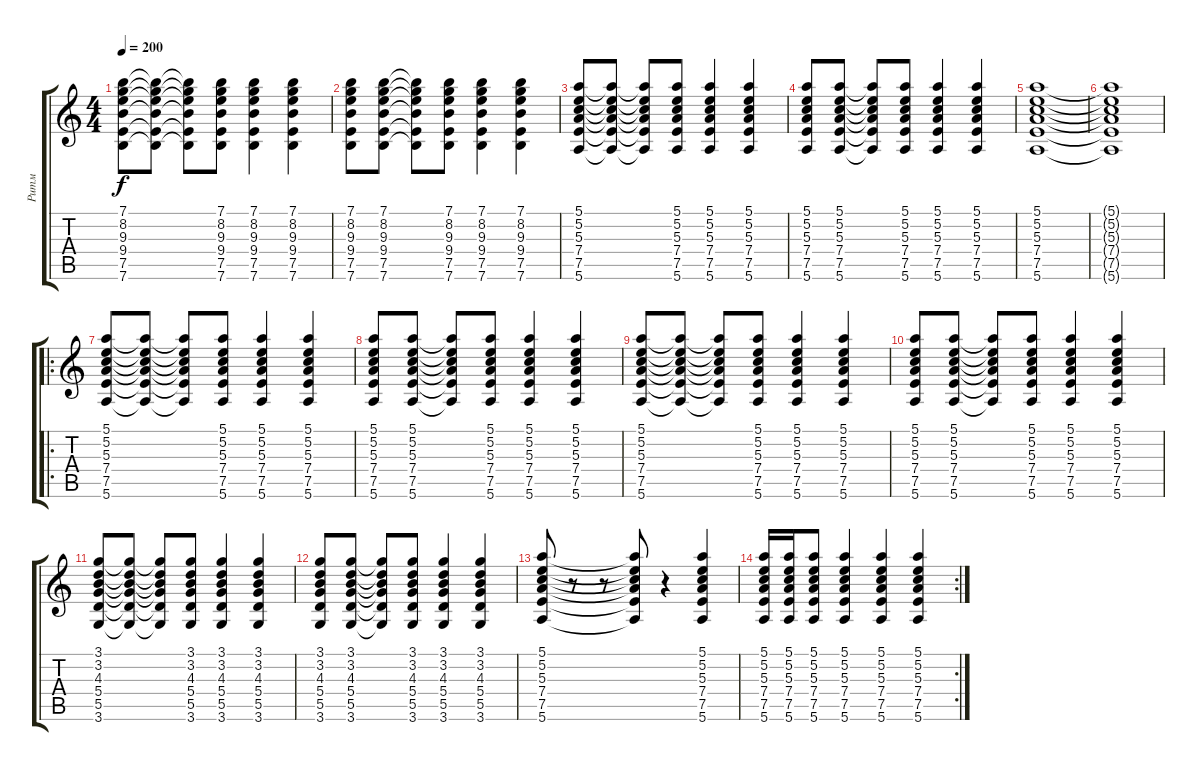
\track ("Ритм" "Ритм") {instrument acousticguitarsteel}
\staff {score tabs}
\tuning (E4 B3 G3 D3 A2 E2) {hide}
\ts (4 4)
\tempo 200
\clef g2
\ks c
(7.1 8.2 9.3 9.4 7.5 7.6).8{dy f} (7.1{t} 8.2{t} 9.3{t} 9.4{t} 7.5{t} 7.6{t}).8 (7.1{t} 8.2{t} 9.3{t} 9.4{t} 7.5{t} 7.6{t}).8 (7.1 8.2 9.3 9.4 7.5 7.6).8 (7.1 8.2 9.3 9.4 7.5 7.6).4 (7.1 8.2 9.3 9.4 7.5 7.6).4 |
(7.1 8.2 9.3 9.4 7.5 7.6).8 (7.1 8.2 9.3 9.4 7.5 7.6).8 (7.1{t} 8.2{t} 9.3{t} 9.4{t} 7.5{t} 7.6{t}).8 (7.1 8.2 9.3 9.4 7.5 7.6).8 (7.1 8.2 9.3 9.4 7.5 7.6).4 (7.1 8.2 9.3 9.4 7.5 7.6).4 |
(5.1 5.2 5.3 7.4 7.5 5.6).8 (5.1{t} 5.2{t} 5.3{t} 7.4{t} 7.5{t} 5.6{t}).8 (5.1{t} 5.2{t} 5.3{t} 7.4{t} 7.5{t} 5.6{t}).8 (5.1 5.2 5.3 7.4 7.5 5.6).8 (5.1 5.2 5.3 7.4 7.5 5.6).4 (5.1 5.2 5.3 7.4 7.5 5.6).4 |
(5.1 5.2 5.3 7.4 7.5 5.6).8 (5.1 5.2 5.3 7.4 7.5 5.6).8 (5.1{t} 5.2{t} 5.3{t} 7.4{t} 7.5{t} 5.6{t}).8 (5.1 5.2 5.3 7.4 7.5 5.6).8 (5.1 5.2 5.3 7.4 7.5 5.6).4 (5.1 5.2 5.3 7.4 7.5 5.6).4 |
(5.1 5.2 5.3 7.4 7.5 5.6).1 |
(5.1{t} 5.2{t} 5.3{t} 7.4{t} 7.5{t} 5.6{t}).1 |
\ro
(5.1 5.2 5.3 7.4 7.5 5.6).8 (5.1{t} 5.2{t} 5.3{t} 7.4{t} 7.5{t} 5.6{t}).8 (5.1{t} 5.2{t} 5.3{t} 7.4{t} 7.5{t} 5.6{t}).8 (5.1 5.2 5.3 7.4 7.5 5.6).8 (5.1 5.2 5.3 7.4 7.5 5.6).4 (5.1 5.2 5.3 7.4 7.5 5.6).4 |
(5.1 5.2 5.3 7.4 7.5 5.6).8 (5.1 5.2 5.3 7.4 7.5 5.6).8 (5.1{t} 5.2{t} 5.3{t} 7.4{t} 7.5{t} 5.6{t}).8 (5.1 5.2 5.3 7.4 7.5 5.6).8 (5.1 5.2 5.3 7.4 7.5 5.6).4 (5.1 5.2 5.3 7.4 7.5 5.6).4 |
(5.1 5.2 5.3 7.4 7.5 5.6).8 (5.1{t} 5.2{t} 5.3{t} 7.4{t} 7.5{t} 5.6{t}).8 (5.1{t} 5.2{t} 5.3{t} 7.4{t} 7.5{t} 5.6{t}).8 (5.1 5.2 5.3 7.4 7.5 5.6).8 (5.1 5.2 5.3 7.4 7.5 5.6).4 (5.1 5.2 5.3 7.4 7.5 5.6).4 |
(5.1 5.2 5.3 7.4 7.5 5.6).8 (5.1 5.2 5.3 7.4 7.5 5.6).8 (5.1{t} 5.2{t} 5.3{t} 7.4{t} 7.5{t} 5.6{t}).8 (5.1 5.2 5.3 7.4 7.5 5.6).8 (5.1 5.2 5.3 7.4 7.5 5.6).4 (5.1 5.2 5.3 7.4 7.5 5.6).4 |
(3.1 3.2 4.3 5.4 5.5 3.6).8 (3.1{t} 3.2{t} 4.3{t} 5.4{t} 5.5{t} 3.6{t}).8 (3.1{t} 3.2{t} 4.3{t} 5.4{t} 5.5{t} 3.6{t}).8 (3.1 3.2 4.3 5.4 5.5 3.6).8 (3.1 3.2 4.3 5.4 5.5 3.6).4 (3.1 3.2 4.3 5.4 5.5 3.6).4 |
(3.1 3.2 4.3 5.4 5.5 3.6).8 (3.1 3.2 4.3 5.4 5.5 3.6).8 (3.1{t} 3.2{t} 4.3{t} 5.4{t} 5.5{t} 3.6{t}).8 (3.1 3.2 4.3 5.4 5.5 3.6).8 (3.1 3.2 4.3 5.4 5.5 3.6).4 (3.1 3.2 4.3 5.4 5.5 3.6).4 |
(5.1 5.2 5.3 7.4 7.5 5.6).8 r.8 r.8 (5.1{t} 5.2{t} 5.3{t} 7.4{t} 7.5{t} 5.6{t}).8 r.4 (5.1 5.2 5.3 7.4 7.5 5.6).4 |
\rc 2
(5.1 5.2 5.3 7.4 7.5 5.6).16 (5.1 5.2 5.3 7.4 7.5 5.6).16 (5.1 5.2 5.3 7.4 7.5 5.6).8 (5.1 5.2 5.3 7.4 7.5 5.6).4 (5.1 5.2 5.3 7.4 7.5 5.6).4 (5.1 5.2 5.3 7.4 7.5 5.6).4
